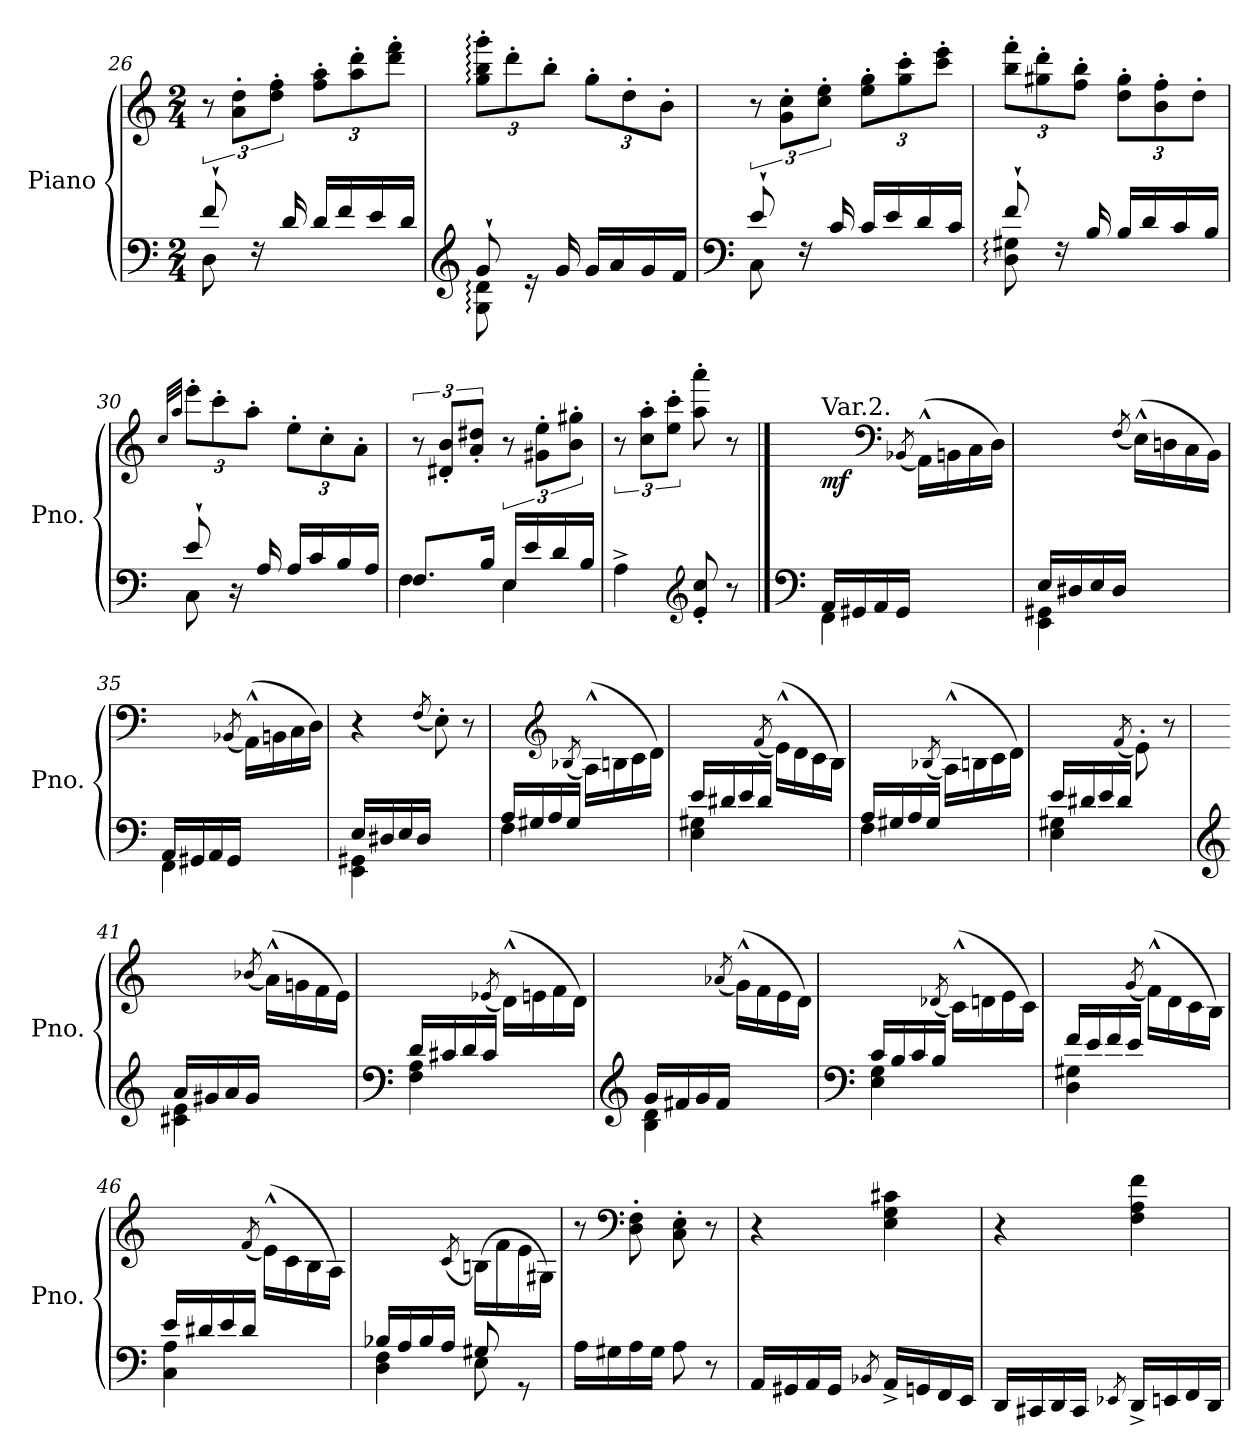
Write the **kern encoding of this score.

**kern	**kern	**dynam
*part1	*part1	*part1
*staff2	*staff1	*staff1/2
*I"Piano	*	*
*I'Pno.	*	*
*clefF4	*clefG2	*
*k[]	*k[]	*
*M2/4	*M2/4	*
=26	=26	=26
*^	*	*
8f`/	8D:\	12r	.
.	.	12a\' 12dd\'L	.
16rF	4.ryy	.	.
.	.	12dd\' 12ff\'J	.
16d/	.	.	.
*	*	*Xbrackettup	*
16d/LL	.	12ff\' 12aa\'L	.
16f/	.	.	.
.	.	12aa\' 12ddd\'	.
16e/	.	.	.
.	.	12ddd\' 12fff\'J	.
16d/JJ	.	.	.
=27	=27	=27	=27
*clefG2	*	*	*
8g`/	8G\: 8d\:	12gg\:' 12bb\:' 12ggg\:'L	.
.	.	12ddd'\	.
16re	4.ryy	.	.
.	.	12bb'\J	.
16g/	.	.	.
16g/LL	.	12gg'\L	.
16a/	.	.	.
.	.	12dd'\	.
16g/	.	.	.
.	.	12b'\J	.
16f/JJ	.	.	.
=28	=28	=28	=28
*clefF4	*	*	*
*	*	*brackettup	*
8e`/	8C:\	12r	.
.	.	12g\' 12cc\'L	.
16rF	4.ryy	.	.
.	.	12cc\' 12ee\'J	.
16c/	.	.	.
*	*	*Xbrackettup	*
16c/LL	.	12ee\' 12gg\'L	.
16e/	.	.	.
.	.	12gg\' 12ccc\'	.
16d/	.	.	.
.	.	12ccc\' 12eee\'J	.
16c/JJ	.	.	.
!!LO:LB:g=z
=29	=29	=29	=29
8f`/	8D\: 8G#X\:	12bb\' 12fff\'L	.
.	.	12gg#X\' 12ddd\'	.
16rF	4.ryy	.	.
.	.	12ff\' 12bb\'J	.
16B/	.	.	.
16B/LL	.	12dd\' 12gg#\'L	.
16d/	.	.	.
.	.	12b\' 12ff\'	.
16c/	.	.	.
.	.	12dd'\J	.
16B/JJ	.	.	.
=30	=30	=30	=30
.	.	32qcc/LLL	.
.	.	32qaa/JJJ	.
8e`/	8C:\	12eee'\L	.
.	.	12ccc'\	.
16r	4.ryy	.	.
.	.	12aa'\J	.
16A/	.	.	.
16A/LL	.	12ee'\L	.
16c/	.	.	.
.	.	12cc'\	.
16B/	.	.	.
.	.	12a'\J	.
16A/JJ	.	.	.
=31	=31	=31	=31
*	*	*brackettup	*
8.F/L	4F\	12r	.
.	.	12d#X/' 12b/'L	.
.	.	12a/' 12dd#X/'J	.
16B/Jk	.	.	.
16E/LL	4E\	12r	.
16e/	.	.	.
.	.	12g#X\' 12ee\'L	.
16d/	.	.	.
.	.	12b\' 12gg#X\'J	.
16B/JJ	.	.	.
*v	*v	*	*
=32	=32	=32
4A^\	12r	.
.	12cc\' 12aa\'L	.
.	12ee\' 12ccc\'J	.
*clefG2	*	*
8e/' 8cc/'	8aa\' 8aaa\'	.
8r	8r	.
!!LO:LB:g=z
==33	==33	==33
*clefF4	*	*
*^	*	*
!	!	!LO:TX:a:t=Var.2.	!
!	!	!	!LO:DY:b
16AA/LL	4FF\	4ryy	mf
16GG#X/	.	.	.
16AA/	.	.	.
16GG#/JJ	.	.	.
*	*	*clefF4	*
.	.	(8qBB-X/	.
4rGGyy	4ryy	(>16AA^^\LL)	.
.	.	16BBn\	.
.	.	16C\	.
.	.	16D\JJ)	.
=34	=34	=34	=34
16E/LL	4EE\ 4GG#X\	4ryy	.
16D#X/	.	.	.
16E/	.	.	.
16D#/JJ	.	.	.
.	.	(8qF/	.
4rGGyy	4ryy	(>16E^^\LL)	.
.	.	16Dn\	.
.	.	16C\	.
.	.	16BB\JJ)	.
=35	=35	=35	=35
16AA/LL	4FF\	4ryy	.
16GG#X/	.	.	.
16AA/	.	.	.
16GG#/JJ	.	.	.
.	.	(8qBB-X/	.
4rGGyy	4ryy	(16AA^^\LL)	.
.	.	16BBn\	.
.	.	16C\	.
.	.	16D\JJ)	.
=36	=36	=36	=36
16E/LL	4EE\ 4GG#X\	4r	.
16D#X/	.	.	.
16E/	.	.	.
16D#/JJ	.	.	.
.	.	(8qF/	.
4rGGyy	4ryy	8E'\)	.
.	.	8r	.
!!LO:LB:g=z
=37	=37	=37	=37
16A/LL	4F\	4ryy	.
16G#X/	.	.	.
16A/	.	.	.
16G#/JJ	.	.	.
*	*	*clefG2	*
.	.	(8qB-X/	.
4rGGyy	4ryy	(16A^^\LL)	.
.	.	16Bn\	.
.	.	16c\	.
.	.	16d\JJ)	.
=38	=38	=38	=38
16e/LL	4E\ 4G#X\	4ryy	.
16d#X/	.	.	.
16e/	.	.	.
16d#/JJ	.	.	.
.	.	(8qf/	.
4rGGyy	4ryy	(16e^^\LL)	.
.	.	16d\	.
.	.	16c\	.
.	.	16B\JJ)	.
=39	=39	=39	=39
16A/LL	4F\	4ryy	.
16G#X/	.	.	.
16A/	.	.	.
16G#/JJ	.	.	.
.	.	(8qB-X/	.
4rGGyy	4ryy	(16A^^\LL)	.
.	.	16Bn\	.
.	.	16c\	.
.	.	16d\JJ)	.
!!LO:LB:g=z
=40	=40	=40	=40
16e/LL	4E\ 4G#X\	4ryy	.
16d#X/	.	.	.
16e/	.	.	.
16d#/JJ	.	.	.
.	.	(8qf/	.
4rGGyy	4ryy	8e'\)	.
.	.	8r	.
=41	=41	=41	=41
*clefG2	*	*	*
16a/LL	4c#X\ 4e\	4ryy	.
16g#X/	.	.	.
16a/	.	.	.
16g#/JJ	.	.	.
.	.	(8qb-X/	.
4reyy	4ryy	(16a^^\LL)	.
.	.	16gn\	.
.	.	16f\	.
.	.	16e\JJ)	.
=42	=42	=42	=42
*clefF4	*	*	*
16d/LL	4F\ 4A\	4ryy	.
16c#X/	.	.	.
16d/	.	.	.
16c#/JJ	.	.	.
.	.	(8qe-X/	.
4rGGyy	4ryy	(16d^^\LL)	.
.	.	16en\	.
.	.	16f\	.
.	.	16d\JJ)	.
=43	=43	=43	=43
*clefG2	*	*	*
16g/LL	4B\ 4d\	4ryy	.
16f#X/	.	.	.
16g/	.	.	.
16f#/JJ	.	.	.
.	.	(8qa-X/	.
4reyy	4ryy	(16g^^\LL)	.
.	.	16f\	.
.	.	16e\	.
.	.	16d\JJ)	.
!!LO:PB:g=z
=44	=44	=44	=44
*clefF4	*	*	*
16c/LL	4E\ 4G\	4ryy	.
16B/	.	.	.
16c/	.	.	.
16B/JJ	.	.	.
.	.	(8qd-X/	.
4rGGyy	4ryy	(16c^^\LL)	.
.	.	16dn\	.
.	.	16e\	.
.	.	16c\JJ)	.
=45	=45	=45	=45
16f/LL	4D\ 4G#X\	4ryy	.
16e/	.	.	.
16f/	.	.	.
16e/JJ	.	.	.
.	.	(8qg/	.
4rGGyy	4ryy	(16f^^\LL)	.
.	.	16d\	.
.	.	16c\	.
.	.	16B\JJ)	.
=46	=46	=46	=46
16e/LL	4C\ 4A\	4ryy	.
16d#X/	.	.	.
16e/	.	.	.
16d#/JJ	.	.	.
.	.	(8qf/	.
4rGGyy	4ryy	(16e^^\LL)	.
.	.	16c\	.
.	.	16B\	.
.	.	16A\JJ)	.
=47	=47	=47	=47
16B-X/LL	4D\ 4F\	4ryy	.
16A/	.	.	.
16B-/	.	.	.
16A/JJ	.	.	.
.	.	(8qc/	.
8G#X/	8E\	(16Bn\LL)	.
.	.	16f\	.
8rGG	8ryy	16e\	.
.	.	16G#X\JJ)	.
*v	*v	*	*
!!LO:LB:g=z
=48	=48	=48
16A\LL	8r	.
16G#X\	.	.
*	*clefF4	*
16A\	8D\' 8F\'	.
16G#\JJ	.	.
8A\	8C\' 8E\'	.
8r	8r	.
=49	=49	=49
16AA/LL	4r	.
16GG#X/	.	.
16AA/	.	.
16GG#/JJ	.	.
8qBB-X/	.	.
16AA^/LL	4E\ 4G\ 4c#X\	.
16GGn/	.	.
16FF/	.	.
16EE/JJ	.	.
=50	=50	=50
16DD/LL	4r	.
16CC#X/	.	.
16DD/	.	.
16CC#/JJ	.	.
8qEE-X/	.	.
16DD^/LL	4F\ 4A\ 4f\	.
16EEn/	.	.
16FF/	.	.
16DD/JJ	.	.
=	=	=
*-	*-	*-
